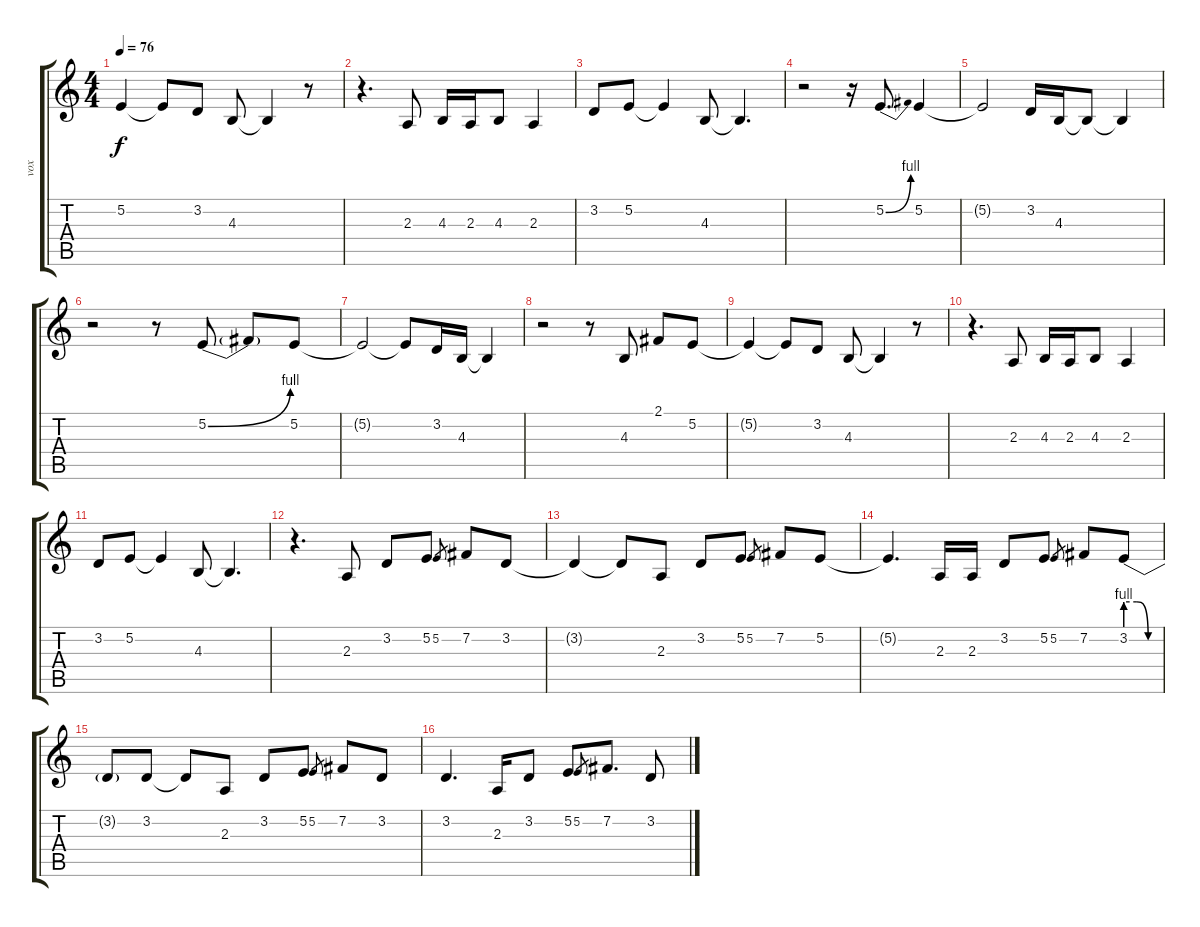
\track ("vox" "vox") {instrument altosax}
\staff {score tabs}
\tuning (E4 B3 G3 D3 A2 E2) {hide}
\ts (4 4)
\tempo 76
\clef g2
\ks c
5.2{t}.4{dy f} 5.2{t}.8 3.2.8 4.3.8 4.3{t}.4 r.8 |
r.4{d} 2.3.8 4.3.16 2.3.16 4.3.8 2.3.4 |
3.2.8 5.2.8 5.2{t}.4 4.3.8 4.3{t}.4{d} |
r.2 r.16 5.2{be (bend 0 0 60 4)}.8{d} 5.2.4 |
5.2{t}.2 3.2.16 4.3.16 4.3{t}.8 4.3{t}.4 |
r.2 r.8 5.2{be (bend 0 0 60 4)}.8 5.2{t}.8 5.2.8 |
5.2{t}.2 5.2{t}.8 3.2.16 4.3.16 4.3{t}.4 |
r.2 r.8 4.3.8 2.1.8 5.2.8 |
5.2{t}.4 5.2{t}.8 3.2.8 4.3.8 4.3{t}.4 r.8 |
r.4{d} 2.3.8 4.3.16 2.3.16 4.3.8 2.3.4 |
3.2.8 5.2.8 5.2{t}.4 4.3.8 4.3{t}.4{d} |
r.4{d} 2.3.8 3.2.8 5.2.8 5.2.8{gr} 7.2.8 3.2.8 |
3.2{t}.4 3.2{t}.8 2.3.8 3.2.8 5.2.8 5.2.8{gr} 7.2.8 5.2.8 |
5.2{t}.4{d} 2.3.16 2.3.16 3.2.8 5.2.8 5.2.8{gr} 7.2.8 3.2{be (custom 0 4 20 4 40 0 60 0)}.8 |
3.2{t}.8 3.2.8 3.2{t}.8 2.3.8 3.2.8 5.2.8 5.2.8{gr} 7.2.8 3.2.8 |
3.2.4{d} 2.3.16 3.2.8 5.2.8 5.2.8{gr} 7.2.8{d} 3.2.8
